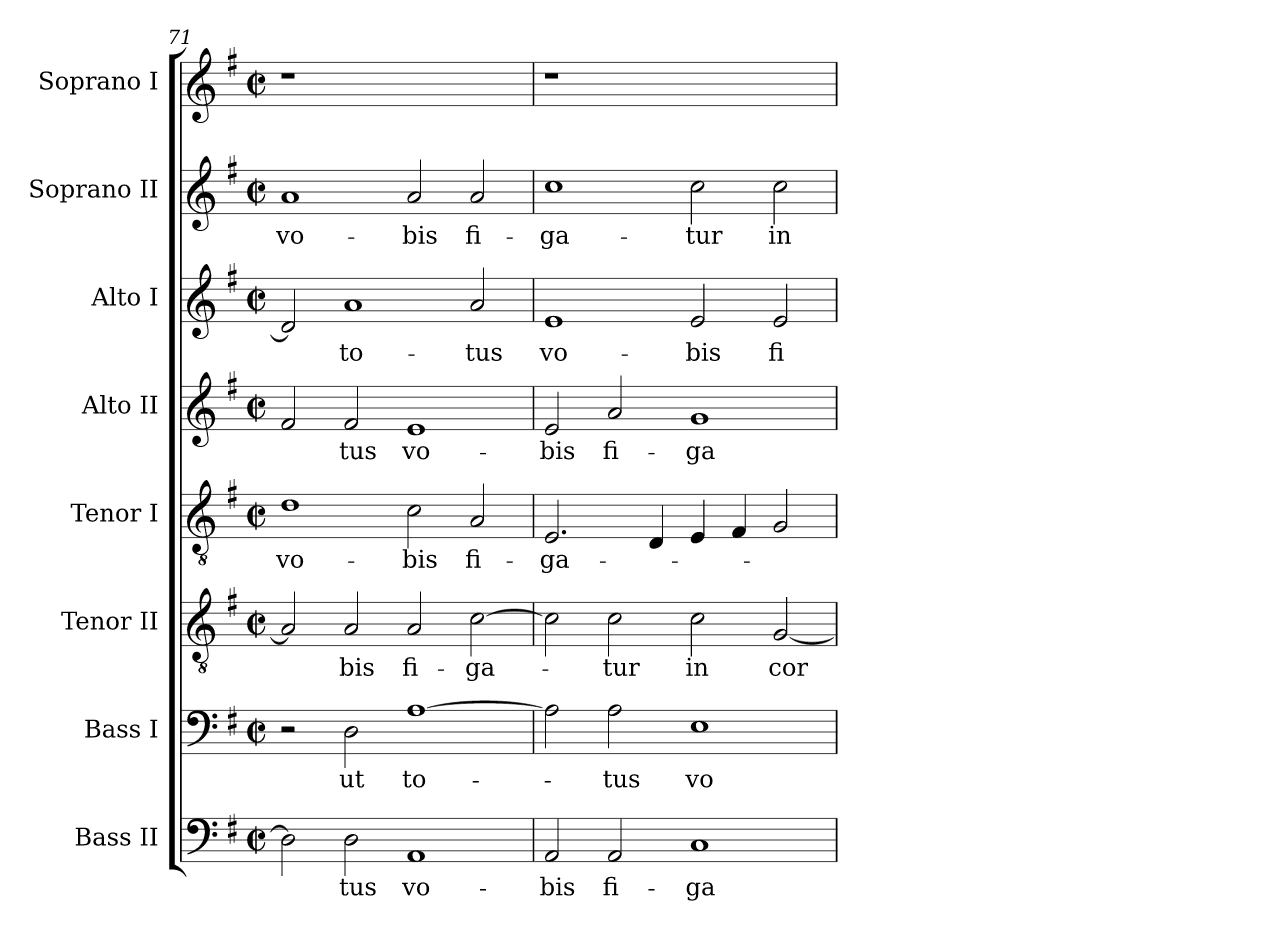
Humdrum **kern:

**kern	**text	**kern	**text	**kern	**text	**kern	**text	**kern	**text	**kern	**text	**kern	**text	**kern
*part8	*part8	*part7	*part7	*part6	*part6	*part5	*part5	*part4	*part4	*part3	*part3	*part2	*part2	*part1
*staff8	*staff8	*staff7	*staff7	*staff6	*staff6	*staff5	*staff5	*staff4	*staff4	*staff3	*staff3	*staff2	*staff2	*staff1
*I"Bass II	*	*I"Bass I	*	*I"Tenor II	*	*I"Tenor I	*	*I"Alto II	*	*I"Alto I	*	*I"Soprano II	*	*I"Soprano I
*I'BII	*	*I'BI	*	*I'TII	*	*I'TI	*	*I'AII	*	*I'AI	*	*	*	*
!!LO:LB:g=z
*clefF4	*	*clefF4	*	*clefGv2	*	*clefGv2	*	*clefG2	*	*clefG2	*	*clefG2	*	*clefG2
*k[f#]	*	*k[f#]	*	*k[f#]	*	*k[f#]	*	*k[f#]	*	*k[f#]	*	*k[f#]	*	*k[f#]
*G:	*	*G:	*	*G:	*	*G:	*	*G:	*	*G:	*	*G:	*	*G:
*M2/2	*	*M2/2	*	*M2/2	*	*M2/2	*	*M2/2	*	*M2/2	*	*M2/2	*	*M2/2
*met(c|)	*	*met(c|)	*	*met(c|)	*	*met(c|)	*	*met(c|)	*	*met(c|)	*	*met(c|)	*	*met(c|)
=71	=71	=71	=71	=71	=71	=71	=71	=71	=71	=71	=71	=71	=71	=71
!	!	!	!	!	!	!	!LO:LY:b:color=#000000	!	!	!	!	!	!	!
!	!	!	!	!	!	!	!	!	!	!	!	!	!LO:LY:b:color=#000000	!LO:N:vis=1
2Di\]	.	2r	.	2Ai/]	.	1di	vo-	2f#i/	.	2di/]	.	1ai	vo-	1r
!	!LO:LY:b:color=#000000	!	!	!	!	!	!	!	!	!	!	!	!	!
!	!	!	!LO:LY:b:color=#000000	!	!	!	!	!	!	!	!	!	!	!
!	!	!	!	!	!LO:LY:b:color=#000000	!	!	!	!	!	!	!	!	!
!	!	!	!	!	!	!	!	!	!LO:LY:b:color=#000000	!	!	!	!	!
!	!	!	!	!	!	!	!	!	!	!	!LO:LY:b:color=#000000	!	!	!
2Di\	-tus	2Di\	ut	2Ai/	-bis	.	.	2f#i/	-tus	1ai	to-	.	.	.
!	!LO:LY:b:color=#000000	!	!	!	!	!	!	!	!	!	!	!	!	!
!	!	!	!LO:LY:b:color=#000000	!	!	!	!	!	!	!	!	!	!	!
!	!	!	!	!	!LO:LY:b:color=#000000	!	!	!	!	!	!	!	!	!
!	!	!	!	!	!	!	!LO:LY:b:color=#000000	!	!	!	!	!	!	!
!	!	!	!	!	!	!	!	!	!LO:LY:b:color=#000000	!	!	!	!	!
!	!	!	!	!	!	!	!	!	!	!	!	!	!LO:LY:b:color=#000000	!
1AAi	vo-	[>1Ai	to-	2Ai/	fi-	2ci\	-bis	1ei	vo-	.	.	2ai/	-bis	1ryy
!	!	!	!	!	!LO:LY:b:color=#000000	!	!	!	!	!	!	!	!	!
!	!	!	!	!	!	!	!LO:LY:b:color=#000000	!	!	!	!	!	!	!
!	!	!	!	!	!	!	!	!	!	!	!LO:LY:b:color=#000000	!	!	!
!	!	!	!	!	!	!	!	!	!	!	!	!	!LO:LY:b:color=#000000	!
.	.	.	.	[>2ci\	-ga-	2Ai/	fi-	.	.	2ai/	-tus	2ai/	fi-	.
=72	=72	=72	=72	=72	=72	=72	=72	=72	=72	=72	=72	=72	=72	=72
!	!LO:LY:b:color=#000000	!	!	!	!	!	!	!	!	!	!	!	!	!
!	!	!	!	!	!	!	!LO:LY:b:color=#000000	!	!	!	!	!	!	!
!	!	!	!	!	!	!	!	!	!LO:LY:b:color=#000000	!	!	!	!	!
!	!	!	!	!	!	!	!	!	!	!	!LO:LY:b:color=#000000	!	!	!
!	!	!	!	!	!	!	!	!	!	!	!	!	!LO:LY:b:color=#000000	!LO:N:vis=1
2AAi/	-bis	2Ai\]	.	2ci\]	.	2.Ei/	-ga-	2ei/	-bis	1ei	vo-	1cci	-ga-	1r
!	!LO:LY:b:color=#000000	!	!	!	!	!	!	!	!	!	!	!	!	!
!	!	!	!LO:LY:b:color=#000000	!	!	!	!	!	!	!	!	!	!	!
!	!	!	!	!	!LO:LY:b:color=#000000	!	!	!	!	!	!	!	!	!
!	!	!	!	!	!	!	!	!	!LO:LY:b:color=#000000	!	!	!	!	!
2AAi/	fi-	2Ai\	-tus	2ci\	-tur	.	.	2ai/	fi-	.	.	.	.	.
.	.	.	.	.	.	4Di/	.	.	.	.	.	.	.	.
!	!LO:LY:b:color=#000000	!	!	!	!	!	!	!	!	!	!	!	!	!
!	!	!	!LO:LY:b:color=#000000	!	!	!	!	!	!	!	!	!	!	!
!	!	!	!	!	!LO:LY:b:color=#000000	!	!	!	!	!	!	!	!	!
!	!	!	!	!	!	!	!	!	!LO:LY:b:color=#000000	!	!	!	!	!
!	!	!	!	!	!	!	!	!	!	!	!LO:LY:b:color=#000000	!	!	!
!	!	!	!	!	!	!	!	!	!	!	!	!	!LO:LY:b:color=#000000	!
1Ci	-ga-	1Ei	vo-	2ci\	in	4Ei/	.	1gi	-ga-	2ei/	-bis	2cci\	-tur	1ryy
.	.	.	.	.	.	4F#i/	.	.	.	.	.	.	.	.
!	!	!	!	!	!LO:LY:b:color=#000000	!	!	!	!	!	!	!	!	!
!	!	!	!	!	!	!	!	!	!	!	!LO:LY:b:color=#000000	!	!	!
!	!	!	!	!	!	!	!	!	!	!	!	!	!LO:LY:b:color=#000000	!
.	.	.	.	[<2Gi/	cor-	2Gi/	.	.	.	2ei/	fi-	2cci\	in	.
=	=	=	=	=	=	=	=	=	=	=	=	=	=	=
*-	*-	*-	*-	*-	*-	*-	*-	*-	*-	*-	*-	*-	*-	*-
